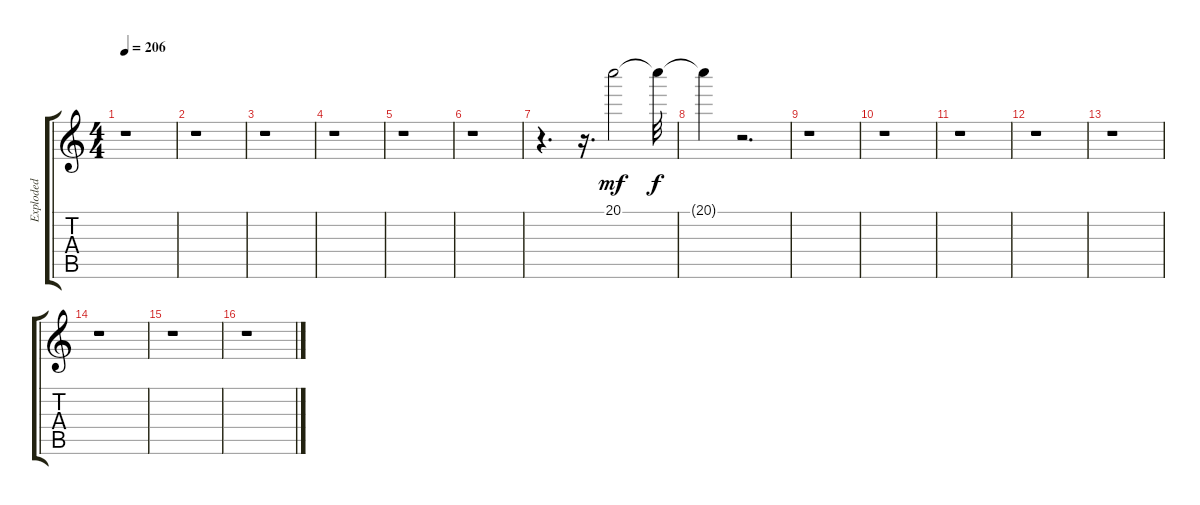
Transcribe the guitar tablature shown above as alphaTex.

\track ("Exploded" "Exploded") {instrument acousticguitarsteel}
\staff {score tabs}
\tuning (E4 B3 G3 D3 A2 E2) {hide}
\ts (4 4)
\tempo 206
\clef g2
\ks c
r.1{dy f} |
r.1 |
r.1 |
r.1 |
r.1 |
r.1 |
r.4{d} r.16{d} 20.1.2{dy mf} 20.1{t}.32{dy f} |
20.1{t}.4 r.2{d} |
r.1 |
r.1 |
r.1 |
r.1 |
r.1 |
r.1 |
r.1 |
r.1
